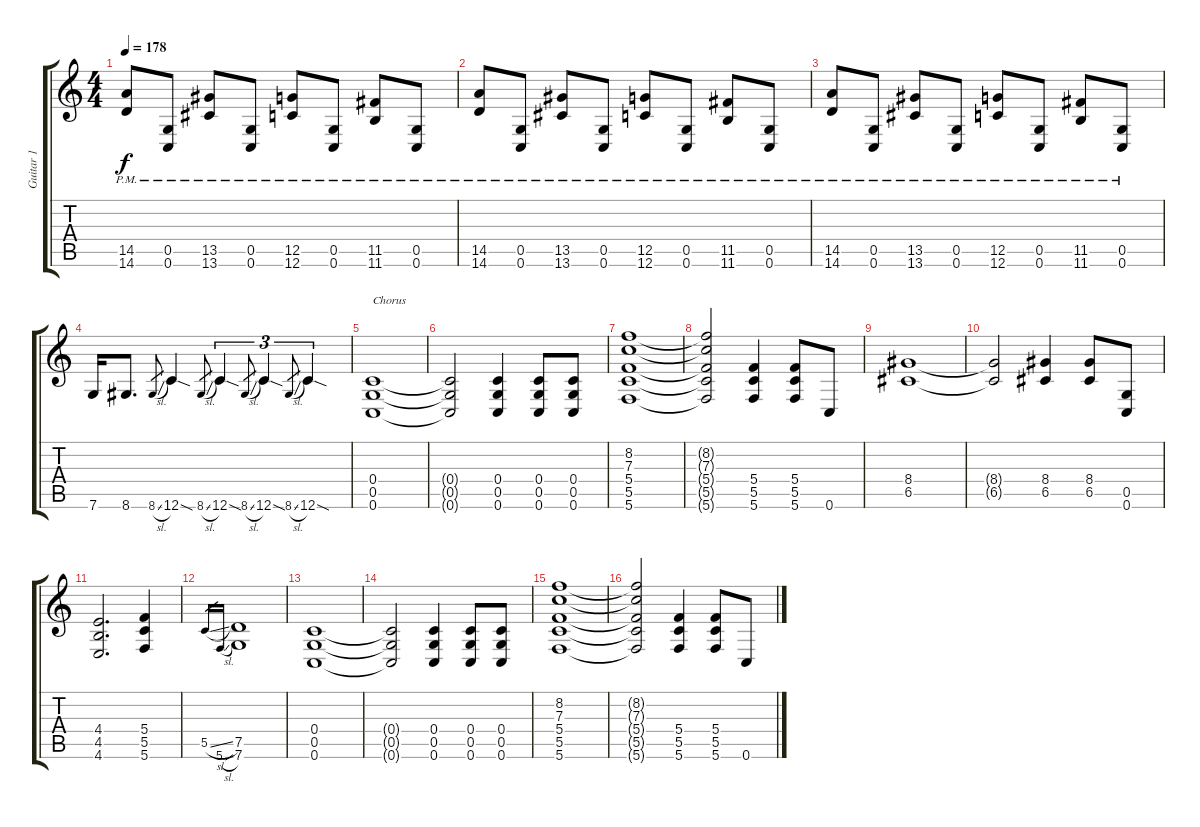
\track ("Guitar 1" "Guitar 1") {instrument distortionguitar}
\staff {score tabs}
\tuning (D4 A3 F3 C3 G2 C2) {hide}
\ts (4 4)
\tempo 178
\clef g2
\ks c
(14.5{pm} 14.6{pm}).8{dy f} (0.5{pm} 0.6{pm}).8 (13.5{pm} 13.6{pm}).8 (0.5{pm} 0.6{pm}).8 (12.5{pm} 12.6{pm}).8 (0.5{pm} 0.6{pm}).8 (11.5{pm} 11.6{pm}).8 (0.5{pm} 0.6{pm}).8 |
(14.5{pm} 14.6{pm}).8 (0.5{pm} 0.6{pm}).8 (13.5{pm} 13.6{pm}).8 (0.5{pm} 0.6{pm}).8 (12.5{pm} 12.6{pm}).8 (0.5{pm} 0.6{pm}).8 (11.5{pm} 11.6{pm}).8 (0.5{pm} 0.6{pm}).8 |
(14.5{pm} 14.6{pm}).8 (0.5{pm} 0.6{pm}).8 (13.5{pm} 13.6{pm}).8 (0.5{pm} 0.6{pm}).8 (12.5{pm} 12.6{pm}).8 (0.5{pm} 0.6{pm}).8 (11.5{pm} 11.6{pm}).8 (0.5{pm} 0.6{pm}).8 |
7.6.16 8.6.8{d} 8.6{sl}.8{gr} 12.6{sod}.4 8.6{sl}.8{gr} 12.6{sod}.4{tu (3 2)} 8.6{sl}.8{gr} 12.6{sod}.4{tu (3 2)} 8.6{sl}.8{gr} 12.6{sod}.4{tu (3 2)} |
(0.4 0.5 0.6).1{txt "Chorus"} |
(0.4{t} 0.5{t} 0.6{t}).2 (0.4 0.5 0.6).4 (0.4 0.5 0.6).8 (0.4 0.5 0.6).8 |
(8.2 7.3 5.4 5.5 5.6).1 |
(8.2{t} 7.3{t} 5.4{t} 5.5{t} 5.6{t}).2 (5.4 5.5 5.6).4 (5.4 5.5 5.6).8 0.6.8 |
(8.4 6.5).1 |
(8.4{t} 6.5{t}).2 (8.4 6.5).4 (8.4 6.5).8 (0.5 0.6).8 |
(4.4 4.5 4.6).2{d} (5.4 5.5 5.6).4 |
5.5{sl}.16{gr} 5.6{sl}.16{gr} (7.5 7.6).1 |
(0.4 0.5 0.6).1 |
(0.4{t} 0.5{t} 0.6{t}).2 (0.4 0.5 0.6).4 (0.4 0.5 0.6).8 (0.4 0.5 0.6).8 |
(8.2 7.3 5.4 5.5 5.6).1 |
(8.2{t} 7.3{t} 5.4{t} 5.5{t} 5.6{t}).2 (5.4 5.5 5.6).4 (5.4 5.5 5.6).8 0.6.8
